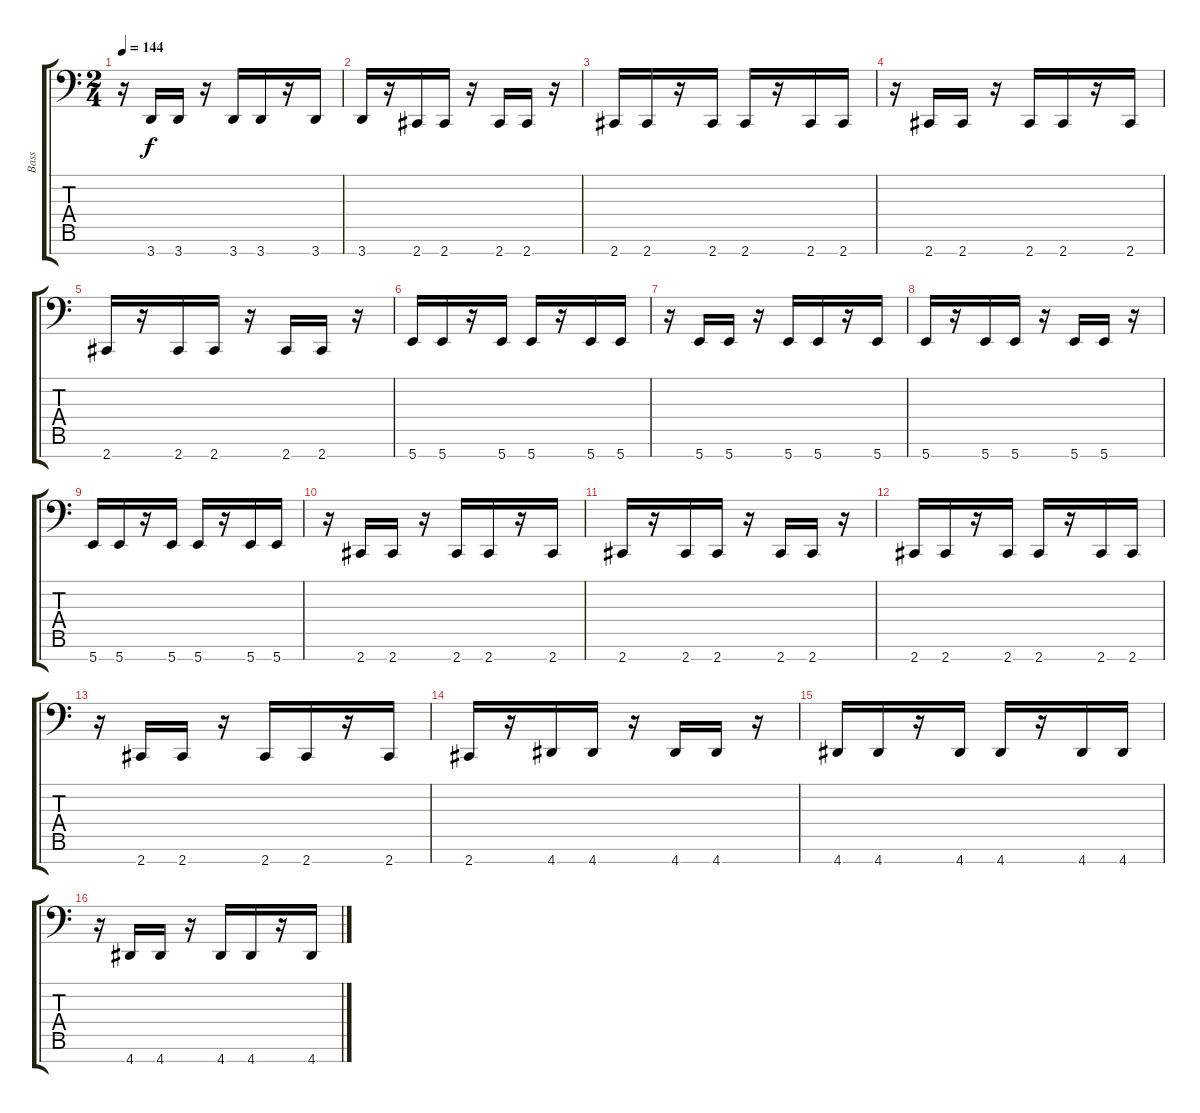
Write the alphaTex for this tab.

\track ("Bass" "Bass") {instrument electricbassfinger}
\staff {score tabs}
\tuning (E3 B2 G2 D2 A1 E1 B0) {hide}
\ts (2 4)
\tempo 144
\clef f4
\ks c
r.16{dy f} 3.7.16 3.7.16 r.16 3.7.16 3.7.16 r.16 3.7.16 |
3.7.16 r.16 2.7.16 2.7.16 r.16 2.7.16 2.7.16 r.16 |
2.7.16 2.7.16 r.16 2.7.16 2.7.16 r.16 2.7.16 2.7.16 |
r.16 2.7.16 2.7.16 r.16 2.7.16 2.7.16 r.16 2.7.16 |
2.7.16 r.16 2.7.16 2.7.16 r.16 2.7.16 2.7.16 r.16 |
5.7.16 5.7.16 r.16 5.7.16 5.7.16 r.16 5.7.16 5.7.16 |
r.16 5.7.16 5.7.16 r.16 5.7.16 5.7.16 r.16 5.7.16 |
5.7.16 r.16 5.7.16 5.7.16 r.16 5.7.16 5.7.16 r.16 |
5.7.16 5.7.16 r.16 5.7.16 5.7.16 r.16 5.7.16 5.7.16 |
r.16 2.7.16 2.7.16 r.16 2.7.16 2.7.16 r.16 2.7.16 |
2.7.16 r.16 2.7.16 2.7.16 r.16 2.7.16 2.7.16 r.16 |
2.7.16 2.7.16 r.16 2.7.16 2.7.16 r.16 2.7.16 2.7.16 |
r.16 2.7.16 2.7.16 r.16 2.7.16 2.7.16 r.16 2.7.16 |
2.7.16 r.16 4.7.16 4.7.16 r.16 4.7.16 4.7.16 r.16 |
4.7.16 4.7.16 r.16 4.7.16 4.7.16 r.16 4.7.16 4.7.16 |
r.16 4.7.16 4.7.16 r.16 4.7.16 4.7.16 r.16 4.7.16
